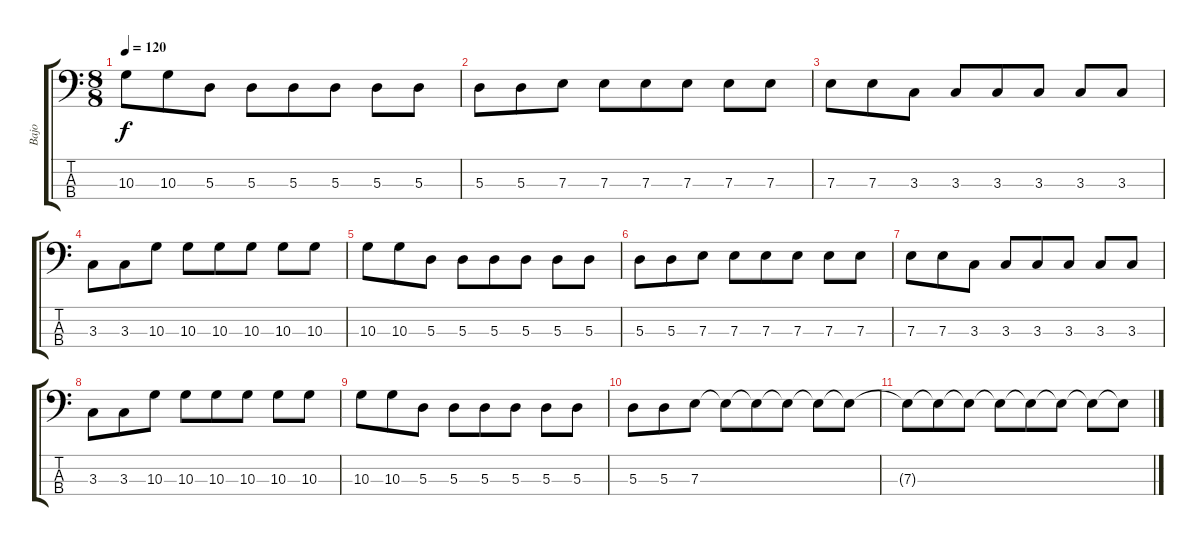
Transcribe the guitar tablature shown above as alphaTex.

\track ("Bajo" "Bajo") {instrument electricbassfinger}
\staff {score tabs}
\tuning (G2 D2 A1 E1) {hide}
\ts (8 8)
\tempo 120
\clef f4
\ks c
10.3.8{dy f} 10.3.8 5.3.8 5.3.8 5.3.8 5.3.8 5.3.8 5.3.8 |
5.3.8 5.3.8 7.3.8 7.3.8 7.3.8 7.3.8 7.3.8 7.3.8 |
7.3.8 7.3.8 3.3.8 3.3.8 3.3.8 3.3.8 3.3.8 3.3.8 |
3.3.8 3.3.8 10.3.8 10.3.8 10.3.8 10.3.8 10.3.8 10.3.8 |
10.3.8 10.3.8 5.3.8 5.3.8 5.3.8 5.3.8 5.3.8 5.3.8 |
5.3.8 5.3.8 7.3.8 7.3.8 7.3.8 7.3.8 7.3.8 7.3.8 |
7.3.8 7.3.8 3.3.8 3.3.8 3.3.8 3.3.8 3.3.8 3.3.8 |
3.3.8 3.3.8 10.3.8 10.3.8 10.3.8 10.3.8 10.3.8 10.3.8 |
10.3.8 10.3.8 5.3.8 5.3.8 5.3.8 5.3.8 5.3.8 5.3.8 |
5.3.8 5.3.8 7.3.8 7.3{t}.8 7.3{t}.8 7.3{t}.8 7.3{t}.8 7.3{t}.8 |
7.3{t}.8 7.3{t}.8 7.3{t}.8 7.3{t}.8 7.3{t}.8 7.3{t}.8 7.3{t}.8 7.3{t}.8
